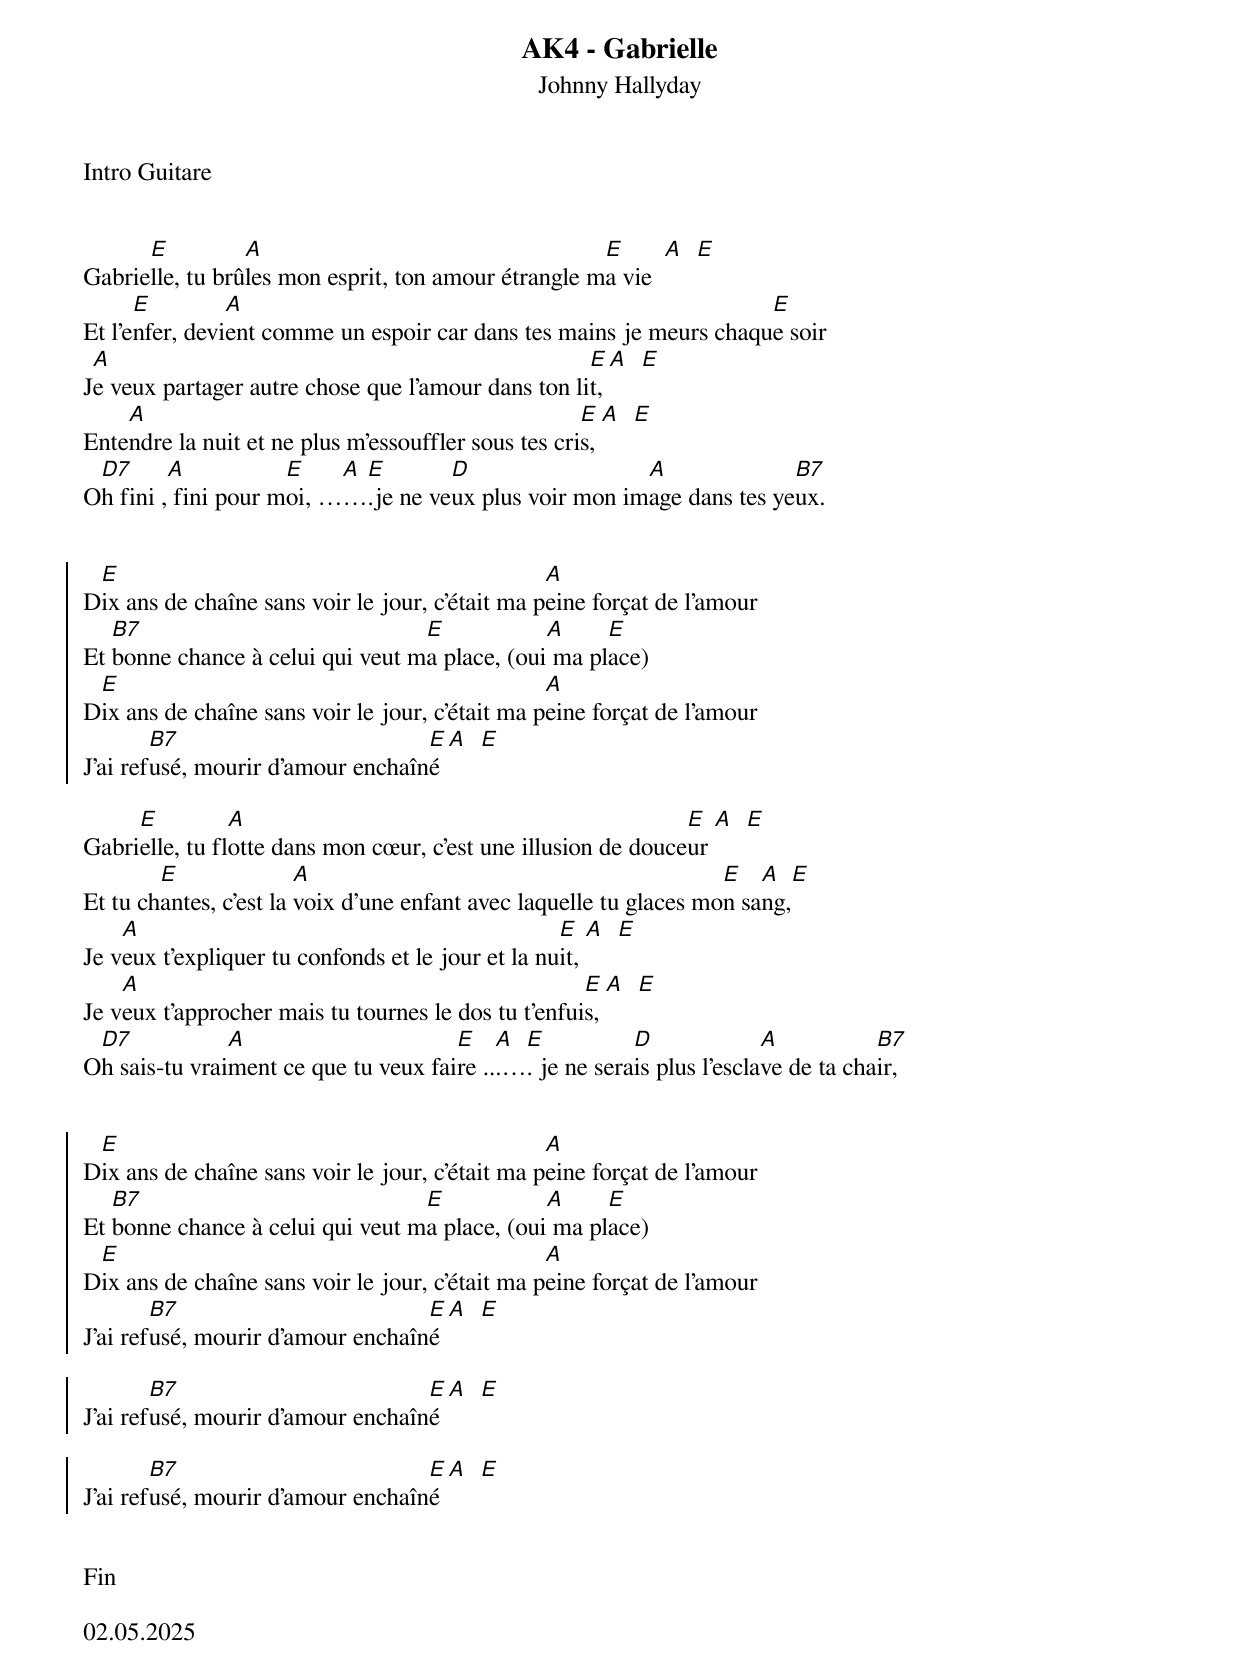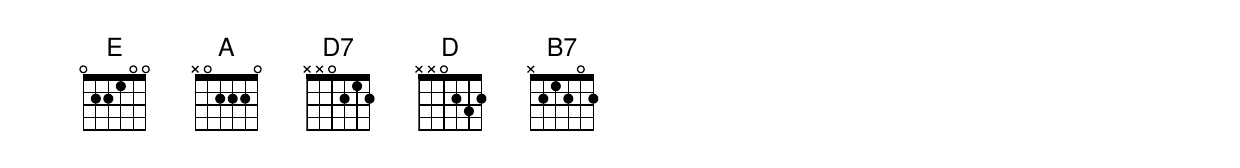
{title: AK4 - Gabrielle}
{subtitle: Johnny Hallyday }
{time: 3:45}
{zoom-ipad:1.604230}
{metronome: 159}


Intro Guitare


Gabrie[E]lle, tu brû[A]les mon esprit, ton amour étrangle m[E]a vie  [A]  [E]
Et l’e[E]nfer, devi[A]ent comme un espoir car dans tes mains je meurs chaqu[E]e soir
J[A]e veux partager autre chose que l’amour dans ton li[E]t, [A]  [E]
Ente[A]ndre la nuit et ne plus m’essouffler sous tes cri[E]s, [A]  [E]
O[D7]h fini ,[A] fini pour m[E]oi, …[A]…[E].je ne ve[D]ux plus voir mon im[A]age dans tes ye[B7]ux.


{soc}
D[E]ix ans de chaîne sans voir le jour, c’était ma p[A]eine forçat de l’amour
Et [B7]bonne chance à celui qui veut m[E]a place, (oui[A] ma pl[E]ace)
D[E]ix ans de chaîne sans voir le jour, c’était ma p[A]eine forçat de l’amour
J’ai ref[B7]usé, mourir d’amour enchaîn[E]é [A]  [E]
{eoc}

Gabri[E]elle, tu fl[A]otte dans mon cœur, c’est une illusion de douce[E]ur [A]  [E]
Et tu ch[E]antes, c’est la [A]voix d’une enfant avec laquelle tu glaces mo[E]n sa[A]ng,[E]
Je v[A]eux t’expliquer tu confonds et le jour et la nu[E]it, [A]  [E]
Je v[A]eux t’approcher mais tu tournes le dos tu t’enfui[E]s, [A]  [E]
O[D7]h sais-tu vrai[A]ment ce que tu veux fai[E]re ..[A].…[E]. je ne sera[D]is plus l’escla[A]ve de ta cha[B7]ir,


{soc}
D[E]ix ans de chaîne sans voir le jour, c’était ma p[A]eine forçat de l’amour
Et [B7]bonne chance à celui qui veut m[E]a place, (oui[A] ma pl[E]ace)
D[E]ix ans de chaîne sans voir le jour, c’était ma p[A]eine forçat de l’amour
J’ai ref[B7]usé, mourir d’amour enchaîn[E]é [A]  [E]

J’ai ref[B7]usé, mourir d’amour enchaîn[E]é [A]  [E]

J’ai ref[B7]usé, mourir d’amour enchaîn[E]é [A]  [E]
{eoc}


Fin

02.05.2025
